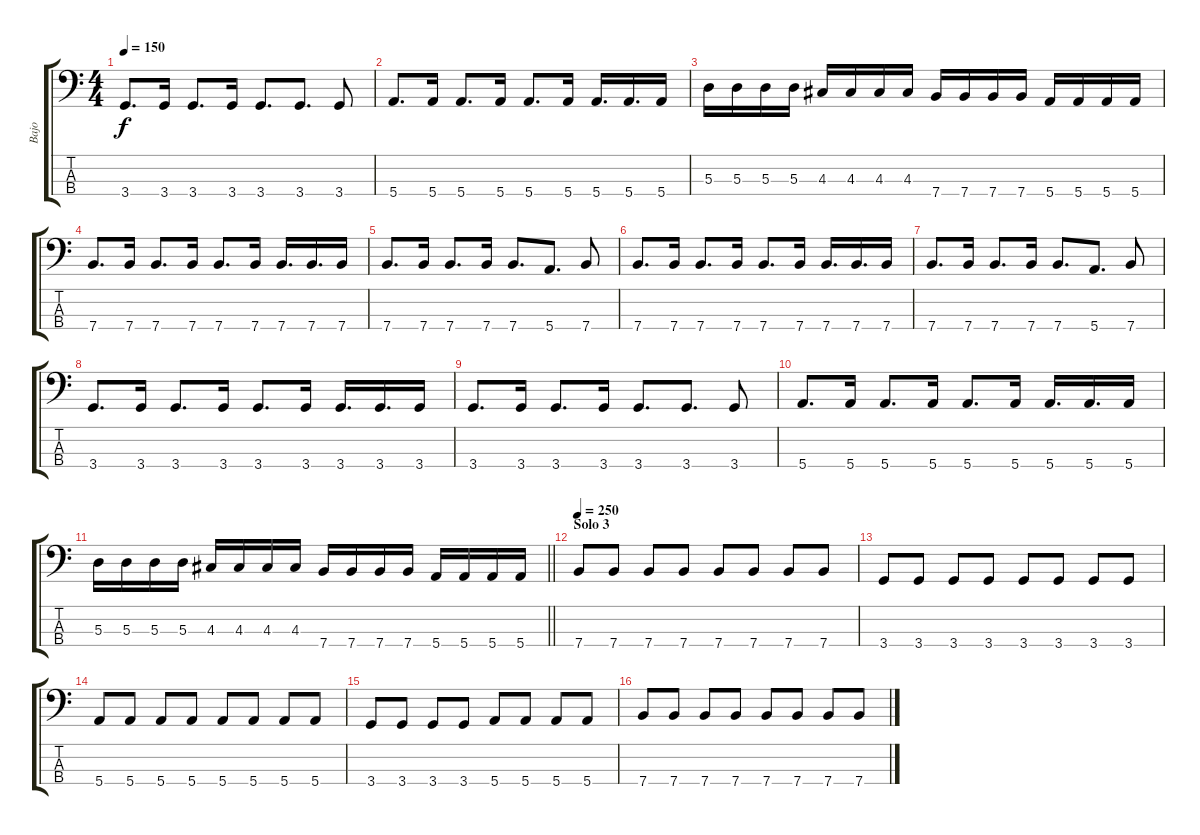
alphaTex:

\track ("Bajo" "Bajo") {instrument electricbassfinger}
\staff {score tabs}
\tuning (G2 D2 A1 E1) {hide}
\ts (4 4)
\tempo 150
\clef f4
\ks c
3.4.8{d dy f} 3.4.16 3.4.8{d} 3.4.16 3.4.8{d} 3.4.8{d} 3.4.8 |
5.4.8{d} 5.4.16 5.4.8{d} 5.4.16 5.4.8{d} 5.4.16 5.4.16{d} 5.4.16{d} 5.4.16 |
5.3.16 5.3.16 5.3.16 5.3.16 4.3.16 4.3.16 4.3.16 4.3.16 7.4.16 7.4.16 7.4.16 7.4.16 5.4.16 5.4.16 5.4.16 5.4.16 |
7.4.8{d} 7.4.16 7.4.8{d} 7.4.16 7.4.8{d} 7.4.16 7.4.16{d} 7.4.16{d} 7.4.16 |
7.4.8{d} 7.4.16 7.4.8{d} 7.4.16 7.4.8{d} 5.4.8{d} 7.4.8 |
7.4.8{d} 7.4.16 7.4.8{d} 7.4.16 7.4.8{d} 7.4.16 7.4.16{d} 7.4.16{d} 7.4.16 |
7.4.8{d} 7.4.16 7.4.8{d} 7.4.16 7.4.8{d} 5.4.8{d} 7.4.8 |
3.4.8{d} 3.4.16 3.4.8{d} 3.4.16 3.4.8{d} 3.4.16 3.4.16{d} 3.4.16{d} 3.4.16 |
3.4.8{d} 3.4.16 3.4.8{d} 3.4.16 3.4.8{d} 3.4.8{d} 3.4.8 |
5.4.8{d} 5.4.16 5.4.8{d} 5.4.16 5.4.8{d} 5.4.16 5.4.16{d} 5.4.16{d} 5.4.16 |
\barLineRight lightlight
5.3.16 5.3.16 5.3.16 5.3.16 4.3.16 4.3.16 4.3.16 4.3.16 7.4.16 7.4.16 7.4.16 7.4.16 5.4.16 5.4.16 5.4.16 5.4.16 |
\section ("" "Solo 3")
\tempo 250
7.4.8 7.4.8 7.4.8 7.4.8 7.4.8 7.4.8 7.4.8 7.4.8 |
3.4.8 3.4.8 3.4.8 3.4.8 3.4.8 3.4.8 3.4.8 3.4.8 |
5.4.8 5.4.8 5.4.8 5.4.8 5.4.8 5.4.8 5.4.8 5.4.8 |
3.4.8 3.4.8 3.4.8 3.4.8 5.4.8 5.4.8 5.4.8 5.4.8 |
7.4.8 7.4.8 7.4.8 7.4.8 7.4.8 7.4.8 7.4.8 7.4.8
